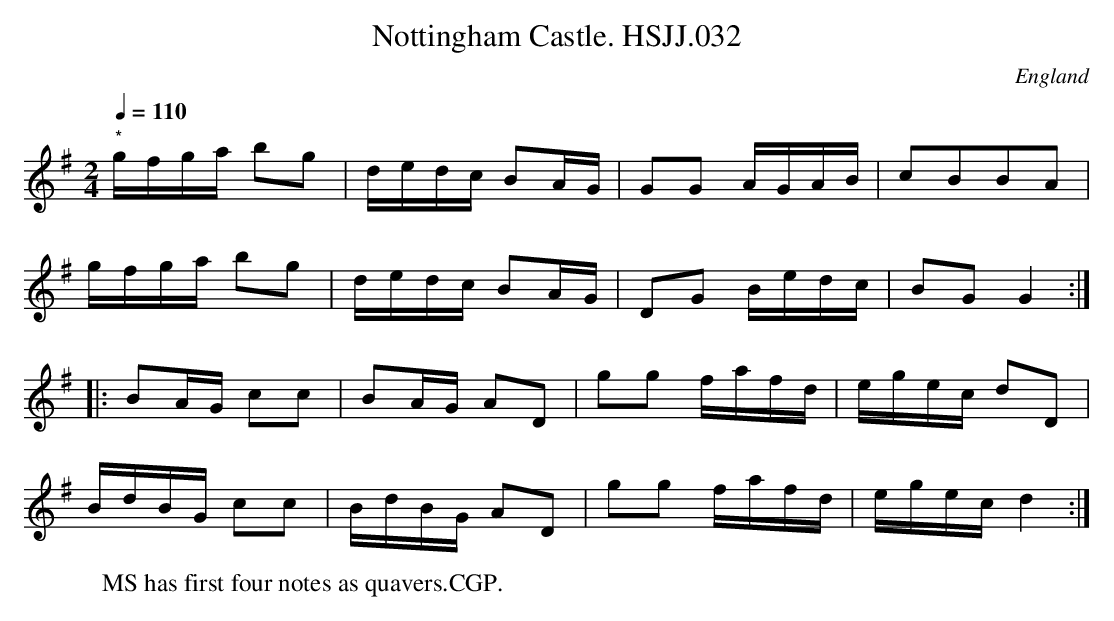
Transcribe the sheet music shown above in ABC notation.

X:1
T:Nottingham Castle. HSJJ.032
M:2/4
L:1/16
Q:1/4=110
O:England
K:G major
"*"gfga b2g2|dedc B2AG|G2G2 AGAB|c2B2B2A2|!
gfga b2g2|dedc B2AG|D2G2 Bedc|B2G2G4:|!
|:B2AG c2c2|B2AG A2D2|g2g2 fafd|egec d2D2|!
BdBG c2c2|BdBG A2D2|g2g2 fafd|egec d4:|
W:MS has first four notes as quavers.CGP.
